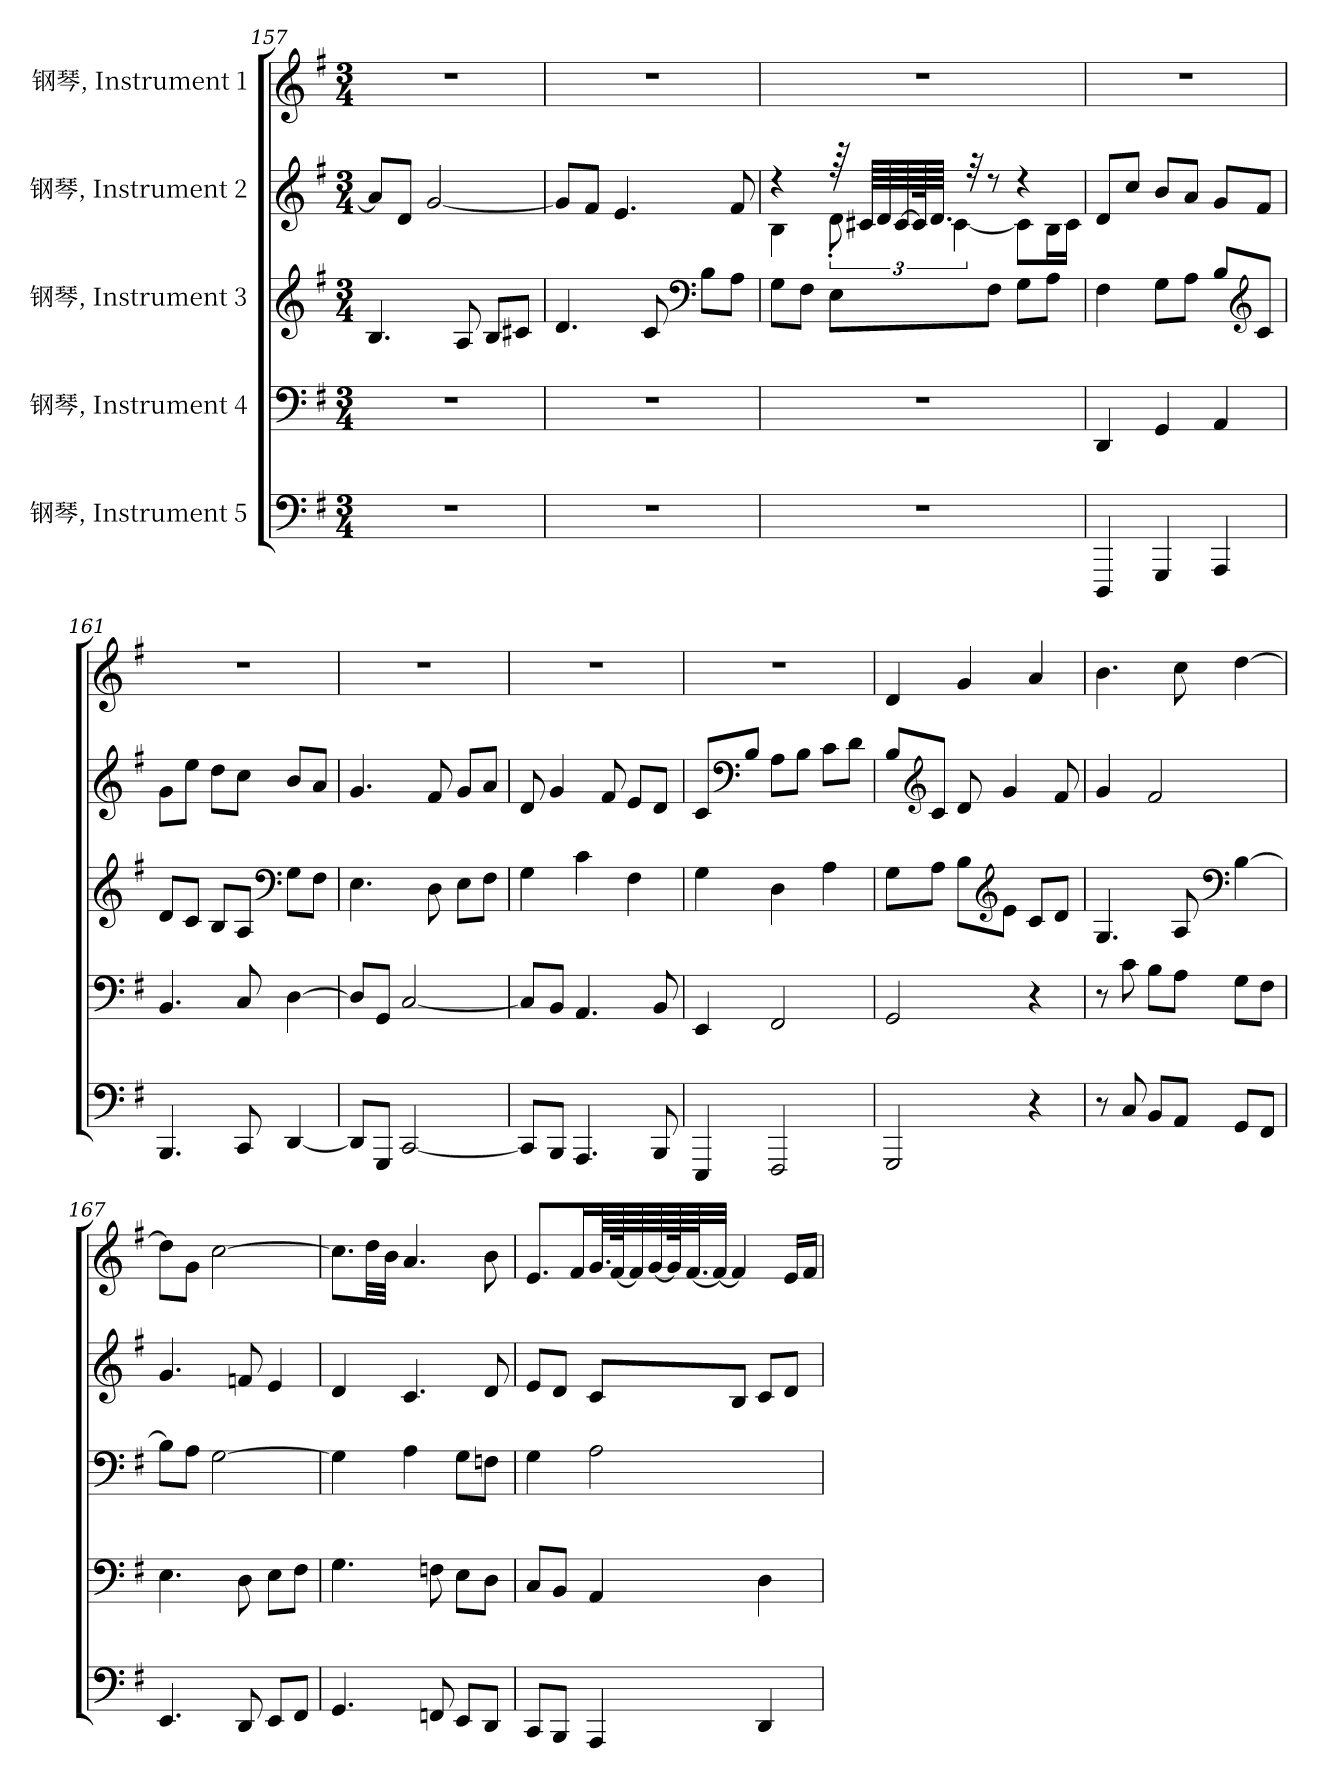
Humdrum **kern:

**kern	**kern	**kern	**kern	**kern
*part5	*part4	*part3	*part2	*part1
*staff5	*staff4	*staff3	*staff2	*staff1
*I"钢琴, Instrument 5	*I"钢琴, Instrument 4	*I"钢琴, Instrument 3	*I"钢琴, Instrument 2	*I"钢琴, Instrument 1
*clefF4	*clefF4	*clefG2	*clefG2	*clefG2
*k[f#]	*k[f#]	*k[f#]	*k[f#]	*k[f#]
*M3/4	*M3/4	*M3/4	*M3/4	*M3/4
=157	=157	=157	=157	=157
2.r	2.r	4.B/	8a/L]	2.r
.	.	.	8d/J	.
.	.	.	[2g/	.
.	.	8A/	.	.
.	.	8B/L	.	.
.	.	8c#X/J	.	.
=158	=158	=158	=158	=158
2.r	2.r	4.d/	8g/L]	2.r
.	.	.	8f#/J	.
.	.	.	4.e/	.
.	.	8c/	.	.
*	*	*clefF4	*	*
.	.	8B\L	.	.
.	.	8A\J	8f#/	.
=159	=159	=159	=159	=159
*	*	*	*^	*
2.r	2.r	8G\L	4r	4B\	2.r
.	.	8F#\J	.	.	.
.	.	8E\L	64r	12d'\	.
.	.	.	64c#X/LLLL	.	.
.	.	.	64d/	.	.
.	.	.	[64c#/	.	.
.	.	.	128c#/K]	.	.
.	.	.	64.d/JJJJ	.	.
.	.	.	.	[6c#\	.
.	.	.	32r	.	.
.	.	8F#\J	8r	.	.
.	.	8G\L	4r	8c#\L]	.
.	.	8A\J	.	16B\L	.
.	.	.	.	16c#\JJ	.
*	*	*	*v	*v	*
!!LO:LB:g=z
=160	=160	=160	=160	=160
4DDD/	4DD/	4F#\	8d/L	2.r
.	.	.	8cc/J	.
4GGG/	4GG/	8G\L	8b/L	.
.	.	8A\J	8a/J	.
4AAA/	4AA/	8B/L	8g/L	.
*	*	*clefG2	*	*
.	.	8c/J	8f#/J	.
=161	=161	=161	=161	=161
4.BBB/	4.BB/	8d/L	8g\L	2.r
.	.	8c/J	8ee\J	.
.	.	8B/L	8dd\L	.
8CC/	8C/	8A/J	8cc\J	.
*	*	*clefF4	*	*
[4DD/	[4D\	8G\L	8b/L	.
.	.	8F#\J	8a/J	.
=162	=162	=162	=162	=162
8DD/L]	8D/L]	4.E\	4.g/	2.r
8GGG/J	8GG/J	.	.	.
[2CC/	[2C/	.	.	.
.	.	8D\	8f#/	.
.	.	8E\L	8g/L	.
.	.	8F#\J	8a/J	.
=163	=163	=163	=163	=163
8CC/L]	8C/L]	4G\	8d/	2.r
8BBB/J	8BB/J	.	4g/	.
4.AAA/	4.AA/	4c\	.	.
.	.	.	8f#/	.
.	.	4F#\	8e/L	.
8BBB/	8BB/	.	8d/J	.
=164	=164	=164	=164	=164
4EEE/	4EE/	4G\	8c/L	2.r
*	*	*	*clefF4	*
.	.	.	8B/J	.
2FFF#/	2FF#/	4D\	8A\L	.
.	.	.	8B\J	.
.	.	4A\	8c\L	.
.	.	.	8d\J	.
!!LO:PB:g=z
=165	=165	=165	=165	=165
2GGG/	2GG/	8G\L	8B/L	4d/
*	*	*	*clefG2	*
.	.	8A\J	8c/J	.
.	.	8B\L	8d/	4g/
*	*	*clefG2	*	*
.	.	8e\J	4g/	.
4r	4r	8c/L	.	4a/
.	.	8d/J	8f#/	.
=166	=166	=166	=166	=166
8r	8r	4.G/	4g/	4.b\
8C/	8c\	.	.	.
8BB/L	8B\L	.	2f#/	.
8AA/J	8A\J	8A/	.	8cc\
*	*	*clefF4	*	*
8GG/L	8G\L	[4B\	.	[4dd\
8FF#/J	8F#\J	.	.	.
=167	=167	=167	=167	=167
4.EE/	4.E\	8B\L]	4.g/	8dd\L]
.	.	8A\J	.	8g\J
.	.	[2G\	.	[2cc\
8DD/	8D\	.	8fn/	.
8EE/L	8E\L	.	4e/	.
8FF#/J	8F#\J	.	.	.
=168	=168	=168	=168	=168
4.GG/	4.G\	4G\]	4d/	8.cc\L]
.	.	.	.	32dd\LL
.	.	.	.	32b\JJJ
.	.	4A\	4.c/	4.a/
8FFn/	8Fn\	.	.	.
8EE/L	8E\L	8G\L	.	.
8DD/J	8D\J	8Fn\J	8d/	8b\
!!LO:LB:g=z
=169	=169	=169	=169	=169
8CC/L	8C/L	4G\	8e/L	8.e/L
8BBB/J	8BB/J	.	8d/J	.
.	.	.	.	16f#/L
4AAA/	4AA/	2A\	8c/L	64.g/LL
.	.	.	.	[128f#/K
.	.	.	.	64f#/]
.	.	.	.	[64g/
.	.	.	.	128g/K]
.	.	.	.	[64.f#/J
.	.	.	.	32f#/JJJ_
.	.	.	8B/J	4f#/]
4DD/	4D\	.	8c/L	.
.	.	.	8d/J	16e/LL
.	.	.	.	16f#/JJ
=	=	=	=	=
*-	*-	*-	*-	*-
